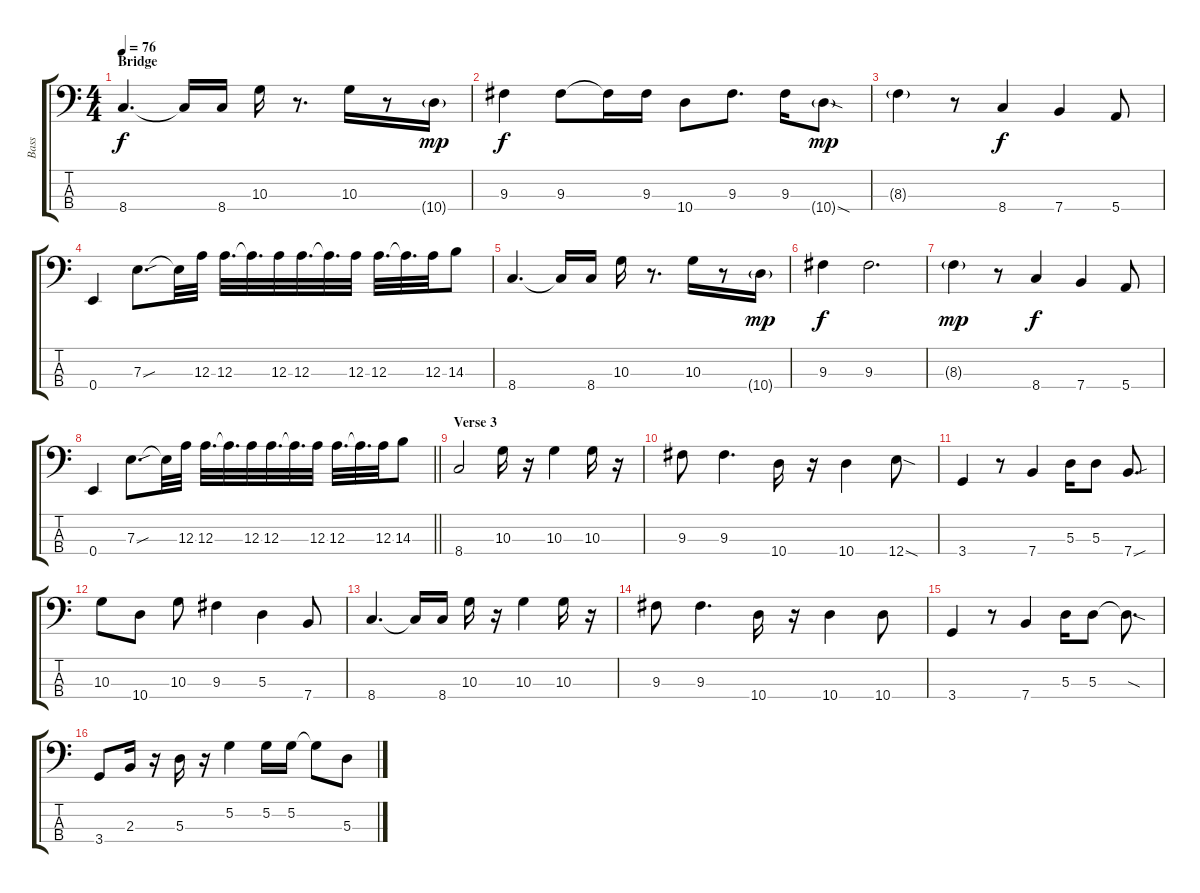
\track ("Bass" "Bass") {instrument electricbassfinger}
\staff {score tabs}
\tuning (G2 D2 A1 E1) {hide}
\ts (4 4)
\section ("" "Bridge")
\tempo 76
\clef f4
\ks aminor
8.4.4{d dy f} 8.4{t}.16 8.4.16 10.3.16 r.8{d} 10.3.16 r.8 10.4{g}.16{dy mp} |
9.3.4{dy f} 9.3.8 9.3{t}.16 9.3.16 10.4.8 9.3.8{d} 9.3.16 10.4{sod g}.8{dy mp} |
8.3{g}.4 r.8 8.4.4{dy f} 7.4.4 5.4.8 |
0.4.4 7.3{sou}.8{d} 7.3{t}.32 12.3.32 12.3.32{d} 12.3{t}.32{d} 12.3.32 12.3.32{d} 12.3{t}.32{d} 12.3.32 12.3.32{d} 12.3{t}.32{d} 12.3.32 14.3.8 |
8.4.4{d} 8.4{t}.16 8.4.16 10.3.16 r.8{d} 10.3.16 r.8 10.4{g}.16{dy mp} |
9.3.4{dy f} 9.3.2{d} |
8.3{g}.4{dy mp} r.8 8.4.4{dy f} 7.4.4 5.4.8 |
\barLineRight lightlight
0.4.4 7.3{sou}.8{d} 7.3{t}.32 12.3.32 12.3.32{d} 12.3{t}.32{d} 12.3.32 12.3.32{d} 12.3{t}.32{d} 12.3.32 12.3.32{d} 12.3{t}.32{d} 12.3.32 14.3.8 |
\section ("" "Verse 3")
8.4.2 10.3.16 r.16 10.3.4 10.3.16 r.16 |
9.3.8 9.3.4{d} 10.4.16 r.16 10.4.4 12.4{sod}.8 |
3.4.4 r.8 7.4.4 5.3.16 5.3.8 7.4{sou}.8{d} |
10.3.8 10.4.8 10.3.8 9.3.4 5.3.4 7.4.8 |
8.4.4{d} 8.4{t}.16 8.4.16 10.3.16 r.16 10.3.4 10.3.16 r.16 |
9.3.8 9.3.4{d} 10.4.16 r.16 10.4.4 10.4.8 |
3.4.4 r.8 7.4.4 5.3.16 5.3.8 5.3{sod t}.8{d} |
3.4.8 2.3.16 r.16 5.3.16 r.16 5.2.4 5.2.16 5.2.16 5.2{t}.8 5.3.8
